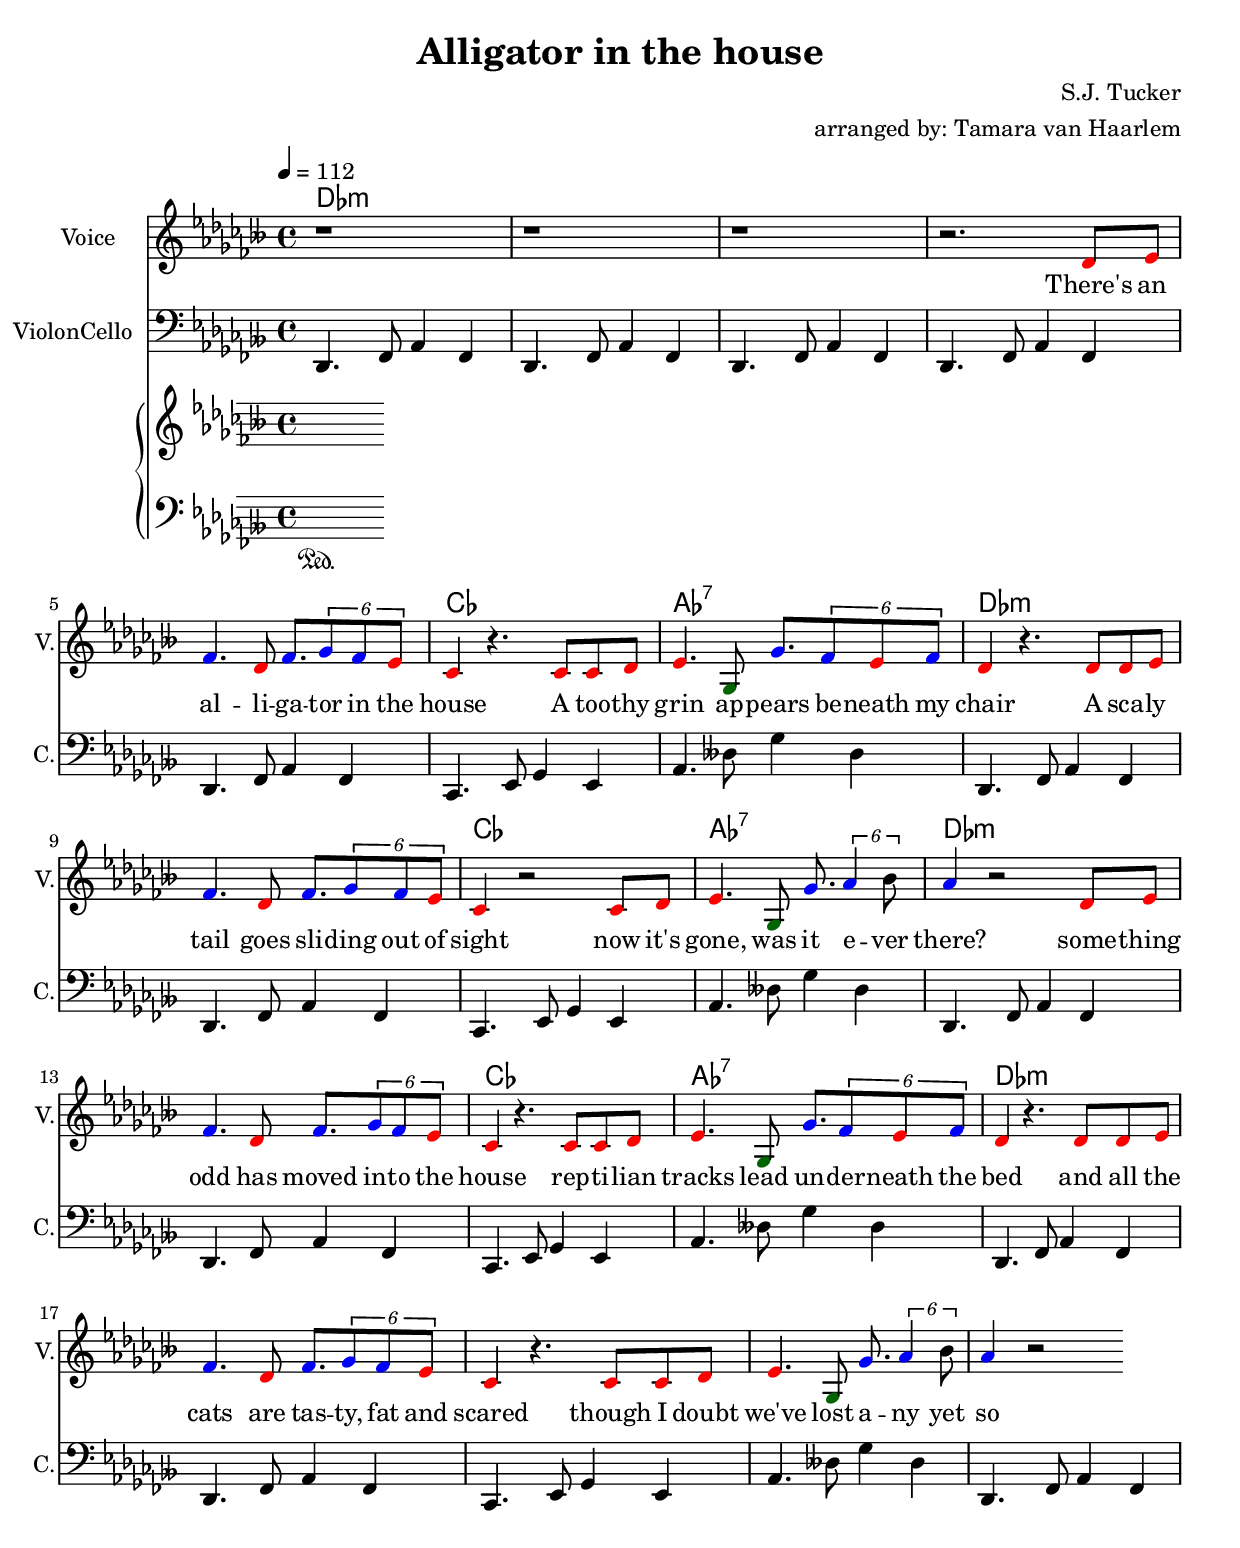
\include "articulate.ly"
\version "2.19.49"
%Association list of pitches to colors.
#(define color-mapping
  (list
    (cons (ly:make-pitch -1 0 -1/2) (x11-color 'orange))
    (cons (ly:make-pitch -1 0 0) (x11-color 'orange))
    (cons (ly:make-pitch -1 0 1/2) (x11-color 'orange))
    (cons (ly:make-pitch -1 1 -1/2) (x11-color 'orange))
    (cons (ly:make-pitch -1 1 0) (x11-color 'orange))
    (cons (ly:make-pitch -1 1 1/2) (x11-color 'orange))
    (cons (ly:make-pitch -1 2 -1/2) (x11-color 'orange))
    (cons (ly:make-pitch -1 2 0) (x11-color 'orange))
    (cons (ly:make-pitch -1 2 1/2) (x11-color 'orange))
    (cons (ly:make-pitch -1 3 -1/2) (x11-color 'DarkGreen))
    (cons (ly:make-pitch -1 3 0) (x11-color 'DarkGreen))
    (cons (ly:make-pitch -1 3 1/2) (x11-color 'DarkGreen))
    (cons (ly:make-pitch -1 4 -1/2) (x11-color 'DarkGreen))
    (cons (ly:make-pitch -1 4 0) (x11-color 'DarkGreen))
    (cons (ly:make-pitch -1 4 1/2) (x11-color 'DarkGreen))
    (cons (ly:make-pitch -1 5 -1/2) (x11-color 'DarkGreen))
    (cons (ly:make-pitch -1 5 0) (x11-color 'DarkGreen))
    (cons (ly:make-pitch -1 5 1/2) (x11-color 'DarkGreen))
    (cons (ly:make-pitch -1 6 -1/2) (x11-color 'DarkGreen))
    (cons (ly:make-pitch -1 6 0) (x11-color 'DarkGreen))
    (cons (ly:make-pitch -1 6 1/2) (x11-color 'DarkGreen))
    (cons (ly:make-pitch 0 0 -1/2) (x11-color 'red))
    (cons (ly:make-pitch 0 0 0) (x11-color 'red))
    (cons (ly:make-pitch 0 0 1/2) (x11-color 'red))
    (cons (ly:make-pitch 0 1 -1/2) (x11-color 'red))
    (cons (ly:make-pitch 0 1 0) (x11-color 'red))
    (cons (ly:make-pitch 0 1 1/2) (x11-color 'red))
    (cons (ly:make-pitch 0 2 -1/2) (x11-color 'red))
    (cons (ly:make-pitch 0 2 0) (x11-color 'red))
    (cons (ly:make-pitch 0 2 1/2) (x11-color 'red))
    (cons (ly:make-pitch 0 3 -1/2) (x11-color 'blue))
    (cons (ly:make-pitch 0 3 0) (x11-color 'blue))
    (cons (ly:make-pitch 0 3 1/2) (x11-color 'blue))
    (cons (ly:make-pitch 0 4 -1/2) (x11-color 'blue))
    (cons (ly:make-pitch 0 4 0) (x11-color 'blue))
    (cons (ly:make-pitch 0 4 1/2) (x11-color 'blue))
    (cons (ly:make-pitch 0 5 -1/2) (x11-color 'blue))
    (cons (ly:make-pitch 0 5 0) (x11-color 'blue))
    (cons (ly:make-pitch 0 5 1/2) (x11-color 'blue))
    (cons (ly:make-pitch 0 6 -1/2) (x11-color 'blue))
    (cons (ly:make-pitch 0 6 0) (x11-color 'blue))
    (cons (ly:make-pitch 0 6 1/2) (x11-color 'blue))
    (cons (ly:make-pitch 1 0 -1/2) (x11-color 'MediumPurple))
    (cons (ly:make-pitch 1 0 0) (x11-color 'MediumPurple))
    (cons (ly:make-pitch 1 0 1/2) (x11-color 'MediumPurple))
    (cons (ly:make-pitch 1 1 -1/2) (x11-color 'MediumPurple))
    (cons (ly:make-pitch 1 1 0) (x11-color 'MediumPurple))
    (cons (ly:make-pitch 1 1 1/2) (x11-color 'MediumPurple))
    (cons (ly:make-pitch 1 2 -1/2) (x11-color 'MediumPurple))
    (cons (ly:make-pitch 1 2 0) (x11-color 'MediumPurple))
    (cons (ly:make-pitch 1 2 1/2) (x11-color 'MediumPurple))
    (cons (ly:make-pitch 1 3 -1/2) (x11-color 'DeepPink))
    (cons (ly:make-pitch 1 3 0) (x11-color 'DeepPink))
    (cons (ly:make-pitch 1 3 1/2) (x11-color 'DeepPink))
    (cons (ly:make-pitch 1 4 -1/2) (x11-color 'DeepPink))
    (cons (ly:make-pitch 1 4 0) (x11-color 'DeepPink))
    (cons (ly:make-pitch 1 4 1/2) (x11-color 'DeepPink))
    (cons (ly:make-pitch 1 5 -1/2) (x11-color 'DeepPink))
    (cons (ly:make-pitch 1 5 0) (x11-color 'DeepPink))
    (cons (ly:make-pitch 1 5 1/2) (x11-color 'DeepPink))
    (cons (ly:make-pitch 1 6 -1/2) (x11-color 'DeepPink))
    (cons (ly:make-pitch 1 6 0) (x11-color 'DeepPink))
    (cons (ly:make-pitch 1 6 1/2) (x11-color 'DeepPink))))

%Compare pitch and alteration (not octave).
#(define (pitch-equals? p1 p2)
  (and
    (= (ly:pitch-octave p1) (ly:pitch-octave p2))
    (= (ly:pitch-alteration p1) (ly:pitch-alteration p2))
    (= (ly:pitch-notename p1) (ly:pitch-notename p2))))

#(define (pitch-to-color pitch)
  (let ((color (assoc pitch color-mapping pitch-equals?)))
    (if color
      (cdr color))))

#(define (color-notehead grob)
  (pitch-to-color
    (ly:event-property (event-cause grob) 'pitch)))

\include "predefined-guitar-fretboards.ly"
\version "2.19.49"
% voicetrainer: measures = 61
% voicetrainer: pages = 1
\header {
  title = "Alligator in the house"
  composer = "S.J. Tucker"
  arranger = "arranged by: Tamara van Haarlem"
}

voicetrainerTempo = 112
voicetrainerKey = des

global= {
  \tempo 4=\voicetrainerTempo \time 4/4 \key a \minor
}

voiceStaff= \transpose a \voicetrainerKey \relative c'' {
  \override NoteHead #'color = #color-notehead
  \global
  \repeat unfold 3 r1 |
  r2. a8 b |
  c4. a8 c8. \tuplet 6/5 { d8 c b } |
  \barNumberCheck #6
  g4 r4. g8 g a |
  b4. d,8 d'8. \tuplet 6/5 { c8 b c } |
  a4 r4. a8 a b |
  c4. a8 c8. \tuplet 6/5 { d8 c b } |
  g4 r2 g8 a |
  b4. d,8 d'8. \tuplet 6/5 { e4 f8 } |
  e4 r2 a,8 b |
  c4. a8 c8. \tuplet 6/5 { d8 c b } |
  g4 r4. g8 g a |
  \barNumberCheck #15
  b4. d,8 d'8. \tuplet 6/5 { c8 b c } |
  a4 r4. a8 a b |
  c4. a8 c8. \tuplet 6/5 { d8 c b } |
  g4 r4. g8 g a |
  b4. d,8 d'8. \tuplet 6/5 { e4 f8 } |
  e4 r2
  % end of first verse

}

celloAm= \relative c {
  a4. c8 e4 c |
}

celloG= \relative c {
  g4. b8 d4 b |
}

celloESeven= \relative c {
  e4. as8 d4 as |
}


cello= \transpose a \voicetrainerKey \relative c {
  \global
  \clef bass
  \repeat unfold 4 \celloAm
  \repeat unfold 4 {
    \celloAm
    \celloG
    \celloESeven
    \celloAm
  }
  % end of first verse
}

upperStaff= \transpose a \voicetrainerKey \relative c' {
  \global
}

lowerStaff= \transpose a \voicetrainerKey \relative c {
  \global
  \clef bass
}

pianoDynamics = {
}

pianoPedal = {
  s1\sustainOn
}

myChords= \chordmode {
  \transpose a \voicetrainerKey {
    a1:m
    \repeat unfold 3 \skip 1
    \repeat unfold 3 {
      \skip 1
      g
      e:7
      a1:m
    }
  }
}

% sheetonly start
\book {
  \score {
    <<
      \new ChordNames { \myChords }
      % \new FretBoards { \myChords }
      % instrument start voice
      \new Staff = "voice" <<
        \set Staff.instrumentName = \markup { "Voice" }
        \set Staff.shortInstrumentName = \markup { "V." }
        \voiceStaff
        \addlyrics {
          There's an al -- li -- ga -- tor in the house
          A too -- thy grin ap -- pears be -- neath my chair
          A sca -- ly tail goes sli -- ding out of sight
          now it's gone, was it e -- ver there?
          some -- thing odd has moved in -- to the house
          rep -- ti -- lian tracks lead un -- der -- neath the bed
          and all the cats are tas -- ty, fat and scared
          though I doubt we've lost a -- ny yet

          so what's the big deal? does -- n't e -- very -- one
          have an al -- li -- ga -- tor some -- where, some -- how?
          and may -- be this one has al -- ways been here
          but I ne -- ver no -- ticed it till now

          there's an al -- li -- ga -- tor in the house
          just caught her nap -- ping in the li -- ving room
          she was do -- zing on the vel -- vet couch
          and the cats were slee -- ping there too
          there's an al -- li -- ga -- tor in the house
          no one seems to mind ex -- cept for me
          well, at least she does -- n't eat the cats
          I sus -- pect she'd ra -- ther eat me

          there's an al -- li -- ga -- tor in the pit
          she is dan -- cing wil -- dly with the snakes
          to \skip 8  win them o -- ver to her cause
          she will do what -- ever it takes
          they think I don't see their lit -- tle smiles
          as they plan rep -- ti -- lian over -- throw
          but I hear them tal -- king in my dreams
          they will not be sad to see me go!

          I've be -- gun to wor -- ry 'bout my toes
          the al -- li -- ga -- tor seems to think they're nice
          I've coun -- ted all of them a hun -- dred times
          but I ne -- ver got the same an -- swer twice

          there's an al -- li -- ga -- tor in my bed
          she is not a ma -- ster of dis -- guise
          just a pil -- low wai -- ting for my head
          soft and sweet and hun -- gri -- ly she lies

          there's an al -- li -- ga -- tor in the house
          to -- day she joined me for a spot of tea
          she helped her -- self to rasp -- ber -- ries and cream
          and she di -- dn't leave a -- ny for me

          well I thought that I had seen it all
          but this al -- li -- ga -- tor proved me wrong
          like a la -- dy as she drank tea
          she sang to me this lit -- tle song

          so what's the big deal? Does -- n't every -- one
          have an al -- li -- ga -- tor some -- where, some -- how?
          I know that you'd miss me if I were gone
          though you ne -- ver no -- ticed un -- til now

          so what's the big deal? does -- n't every -- one
          have an al -- li -- ga -- tor some -- where, some -- how?
          and may -- be this one has al -- ways been here
          but I ne -- ver no -- ticed it till now

          there's an al -- li -- ga -- tor in my head
        }
      >>
      % instrument end voice
      % instrument start cello
      \new Staff = "cello" <<
        \set Staff.instrumentName = \markup { "ViolonCello" }
        \set Staff.shortInstrumentName = \markup { "C." }
        \cello
      >>
      % instrument end cello
      % instrument start piano
      \new PianoStaff = "piano" <<
        \new Staff {
          \set Staff.midiInstrument = "acoustic grand"
          \removeWithTag midi \upperStaff
        }
        \new Dynamics \pianoDynamics
        \new Staff {
          \set Staff.midiInstrument = "acoustic grand"
          \removeWithTag midi \lowerStaff
        }
        \new Dynamics \pianoPedal
      >>
      % instrument end piano
    >>
    \layout {
      \context {
        \Staff \RemoveEmptyStaves
        \override VerticalAxisGroup #'remove-first = ##t
      }
      \context {
        \PianoStaff
        \accepts Dynamics
      }
    }
  }
}
% sheetonly end
% midionly start
\book {
  \score {
    \unfoldRepeats \articulate <<
      % instrument start voice
      \new Staff = "voice" <<
        \set Staff.midiInstrument = "cello"
        \voiceStaff
      >>
      % instrument end voice
      % instrument start cello
      \new Staff = "cello" <<
        \set Staff.midiInstrument = "pizzicato strings"
        \cello
      >>
      % instrument end cello
      % instrument start piano
      \new PianoStaff = "piano" <<
        \new Staff = "piano:1" {
          \set Staff.midiInstrument = "acoustic grand"
          \new Voice <<
            \new Dynamics \pianoDynamics
            \upperStaff
            \new Dynamics \pianoPedal
          >>
        }
        \new Staff = "piano:2" {
          \set Staff.midiInstrument = "acoustic grand"
          \new Voice <<
            \new Dynamics \pianoDynamics
            \lowerStaff
            \new Dynamics \pianoPedal
          >>
        }
      >>
      % instrument end piano
      % instrument start metronome
      \new DrumStaff = "metronome" {
        \drummode {
          \global
          \repeat unfold 61 {
            hiwoodblock4 lowoodblock wbl wbl
          }
        }
      }
      % instrument end metronome
    >>
    \midi {
      \context {
        \type "Performer_group"
        \name Dynamics
        \consists "Dynamic_performer"
        \consists "Piano_pedal_performer"
      }
      \context {
        \Voice
        \accepts Dynamics
      }
    }
  }
}
% midionly end

